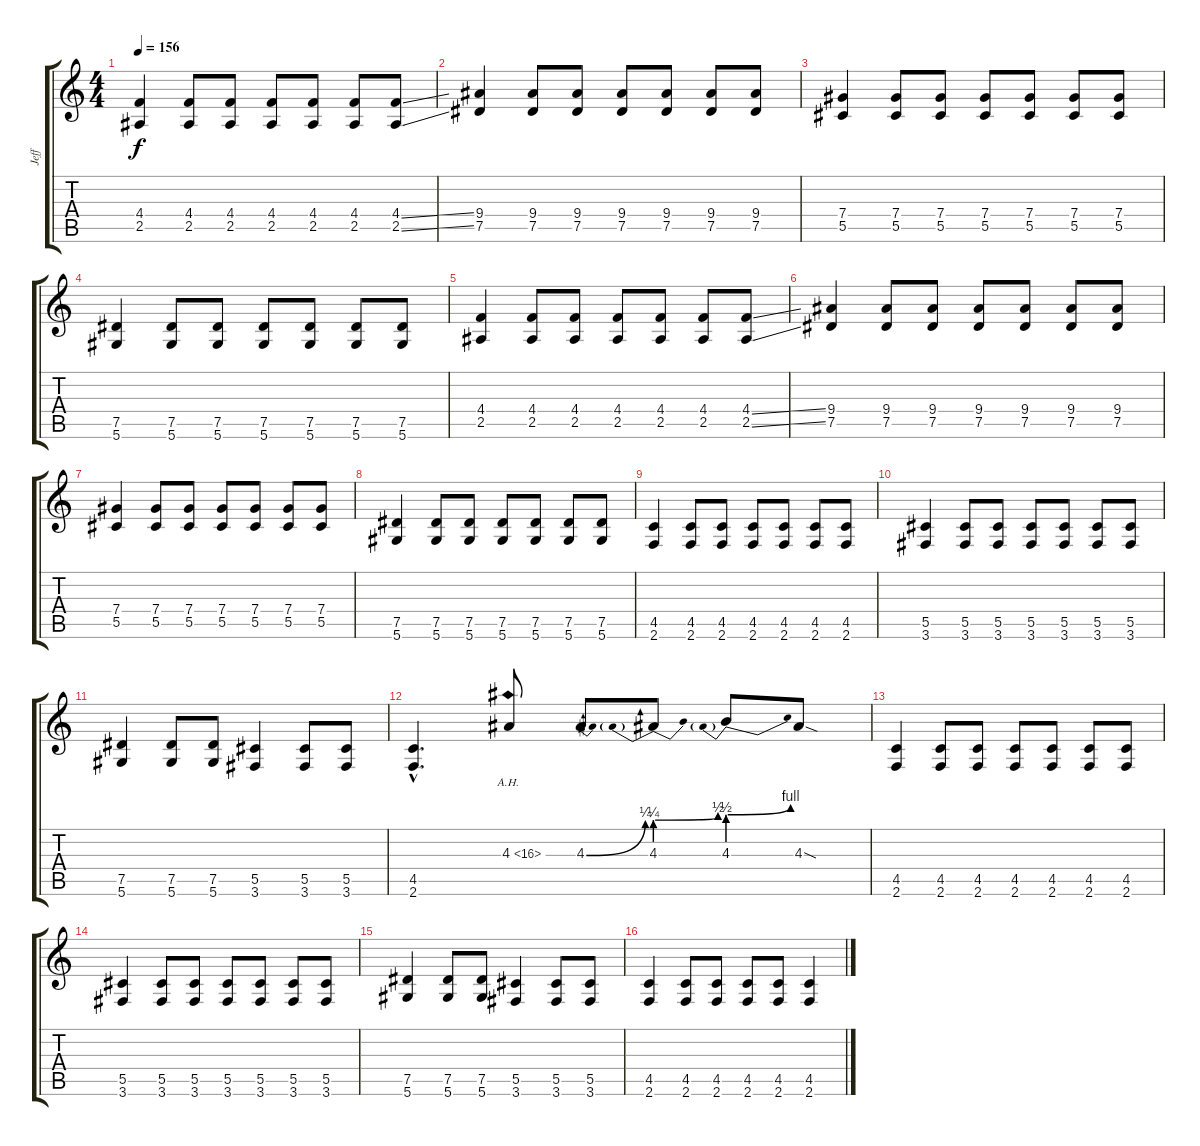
\track ("Jeff" "Jeff") {instrument distortionguitar}
\staff {score tabs}
\tuning (Eb4 Bb3 Gb3 Db3 Ab2 Eb2) {hide}
\ts (4 4)
\tempo 156
\clef g2
\ks c
(4.4 2.5).4{dy f} (4.4 2.5).8 (4.4 2.5).8 (4.4 2.5).8 (4.4 2.5).8 (4.4 2.5).8 (4.4{ss} 2.5{ss}).8 |
(9.4 7.5).4 (9.4 7.5).8 (9.4 7.5).8 (9.4 7.5).8 (9.4 7.5).8 (9.4 7.5).8 (9.4 7.5).8 |
(7.4 5.5).4 (7.4 5.5).8 (7.4 5.5).8 (7.4 5.5).8 (7.4 5.5).8 (7.4 5.5).8 (7.4 5.5).8 |
(7.5 5.6).4 (7.5 5.6).8 (7.5 5.6).8 (7.5 5.6).8 (7.5 5.6).8 (7.5 5.6).8 (7.5 5.6).8 |
(4.4 2.5).4 (4.4 2.5).8 (4.4 2.5).8 (4.4 2.5).8 (4.4 2.5).8 (4.4 2.5).8 (4.4{ss} 2.5{ss}).8 |
(9.4 7.5).4 (9.4 7.5).8 (9.4 7.5).8 (9.4 7.5).8 (9.4 7.5).8 (9.4 7.5).8 (9.4 7.5).8 |
(7.4 5.5).4 (7.4 5.5).8 (7.4 5.5).8 (7.4 5.5).8 (7.4 5.5).8 (7.4 5.5).8 (7.4 5.5).8 |
(7.5 5.6).4 (7.5 5.6).8 (7.5 5.6).8 (7.5 5.6).8 (7.5 5.6).8 (7.5 5.6).8 (7.5 5.6).8 |
(4.5 2.6).4 (4.5 2.6).8 (4.5 2.6).8 (4.5 2.6).8 (4.5 2.6).8 (4.5 2.6).8 (4.5 2.6).8 |
(5.5 3.6).4 (5.5 3.6).8 (5.5 3.6).8 (5.5 3.6).8 (5.5 3.6).8 (5.5 3.6).8 (5.5 3.6).8 |
(7.5 5.6).4 (7.5 5.6).8 (7.5 5.6).8 (5.5 3.6).4 (5.5 3.6).8 (5.5 3.6).8 |
(4.5{hac} 2.6{hac}).4{d} 4.3{ah 12}.8 4.3{be (bend 0 0 60 1)}.8 4.3{be (prebendbend 0 1 60 2)}.8 4.3{be (prebendbend 0 2 60 4)}.8 4.3{sod}.8 |
(4.5 2.6).4 (4.5 2.6).8 (4.5 2.6).8 (4.5 2.6).8 (4.5 2.6).8 (4.5 2.6).8 (4.5 2.6).8 |
(5.5 3.6).4 (5.5 3.6).8 (5.5 3.6).8 (5.5 3.6).8 (5.5 3.6).8 (5.5 3.6).8 (5.5 3.6).8 |
(7.5 5.6).4 (7.5 5.6).8 (7.5 5.6).8 (5.5 3.6).4 (5.5 3.6).8 (5.5 3.6).8 |
(4.5 2.6).4 (4.5 2.6).8 (4.5 2.6).8 (4.5 2.6).8 (4.5 2.6).8 (4.5 2.6).4
